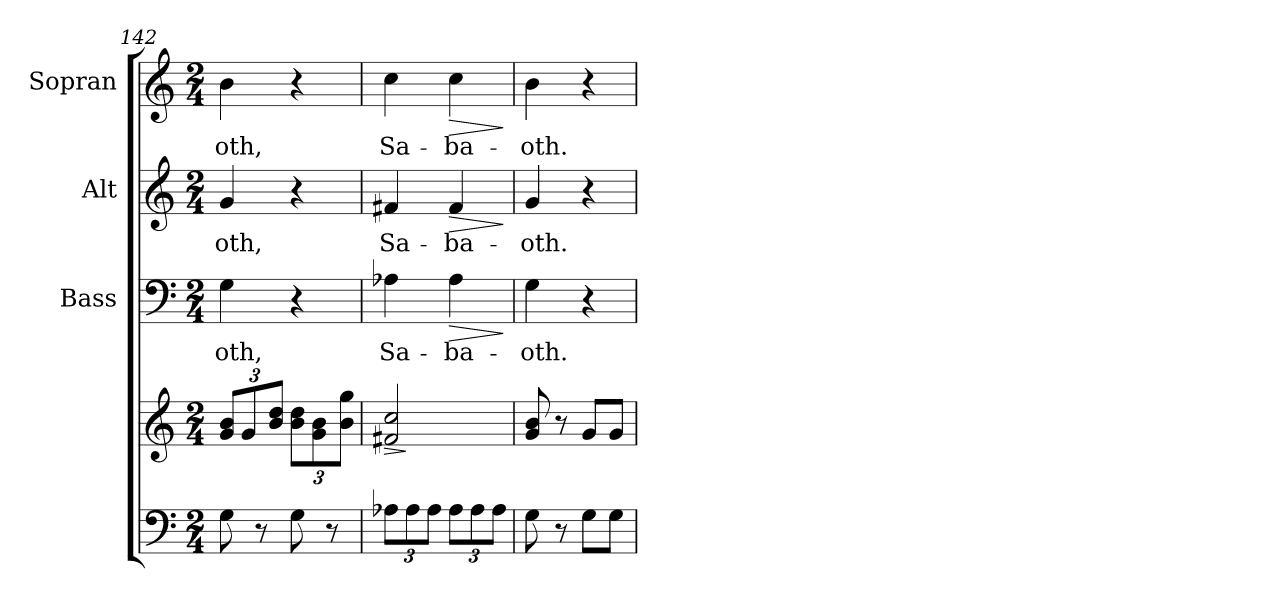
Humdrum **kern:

**kern	**kern	**dynam	**kern	**text	**dynam	**kern	**text	**dynam	**kern	**text	**dynam
*part4	*part4	*part4	*part3	*part3	*part3	*part2	*part2	*part2	*part1	*part1	*part1
*staff5	*staff4	*staff4/5	*staff3	*staff3	*staff3	*staff2	*staff2	*staff2	*staff1	*staff1	*staff1
*	*	*	*I"Bass	*	*	*I"Alt	*	*	*I"Sopran	*	*
*	*	*	*I'B.	*	*	*I'A.	*	*	*I'S.	*	*
*clefF4	*clefG2	*	*clefF4	*	*	*clefG2	*	*	*clefG2	*	*
*k[]	*k[]	*	*k[]	*	*	*k[]	*	*	*k[]	*	*
*C:	*C:	*	*C:	*	*	*C:	*	*	*C:	*	*
*M2/4	*M2/4	*	*M2/4	*	*	*M2/4	*	*	*M2/4	*	*
=142	=142	=142	=142	=142	=142	=142	=142	=142	=142	=142	=142
!	!	!	!	!LO:LY:b	!	!	!LO:LY:b	!	!	!LO:LY:b	!
8G\	12g/ 12b/L	.	4G\	-oth,	.	4g/	-oth,	.	4b\	-oth,	.
.	12g/	.	.	.	.	.	.	.	.	.	.
8r	.	.	.	.	.	.	.	.	.	.	.
.	12b/ 12dd/J	.	.	.	.	.	.	.	.	.	.
8G\	12b\ 12dd\L	.	4r	.	.	4r	.	.	4r	.	.
.	12g\ 12b\	.	.	.	.	.	.	.	.	.	.
8r	.	.	.	.	.	.	.	.	.	.	.
.	12b\ 12gg\J	.	.	.	.	.	.	.	.	.	.
=143	=143	=143	=143	=143	=143	=143	=143	=143	=143	=143	=143
!	!	!LO:HP:b	!	!LO:LY:b	!	!	!LO:LY:b	!	!	!LO:LY:b	!
12A-X\L	2f#X/ 2cc/	>	4A-X\	Sa-	.	4f#X/	Sa-	.	4cc\	Sa-	.
12A-\	.	]	.	.	.	.	.	.	.	.	.
12A-\J	.	.	.	.	.	.	.	.	.	.	.
!	!	!	!	!LO:LY:b	!LO:HP:b	!	!LO:LY:b	!LO:HP:b	!	!LO:LY:b	!LO:HP:b
12A-\L	.	.	4A-\	-ba-	>	4f#/	-ba-	>	4cc\	-ba-	>
12A-\	.	.	.	.	.	.	.	.	.	.	.
12A-\J	.	.	.	.	.	.	.	.	.	.	.
.	.	.	.	.	]	.	.	]	.	.	]
=144	=144	=144	=144	=144	=144	=144	=144	=144	=144	=144	=144
!	!	!	!	!LO:LY:b	!	!	!LO:LY:b	!	!	!LO:LY:b	!
8G\	8g/ 8b/	.	4G\	-oth.	.	4g/	-oth.	.	4b\	-oth.	.
8r	8r	.	.	.	.	.	.	.	.	.	.
8G\L	8g/L	.	4r	.	.	4r	.	.	4r	.	.
8G\J	8g/J	.	.	.	.	.	.	.	.	.	.
=	=	=	=	=	=	=	=	=	=	=	=
*-	*-	*-	*-	*-	*-	*-	*-	*-	*-	*-	*-
